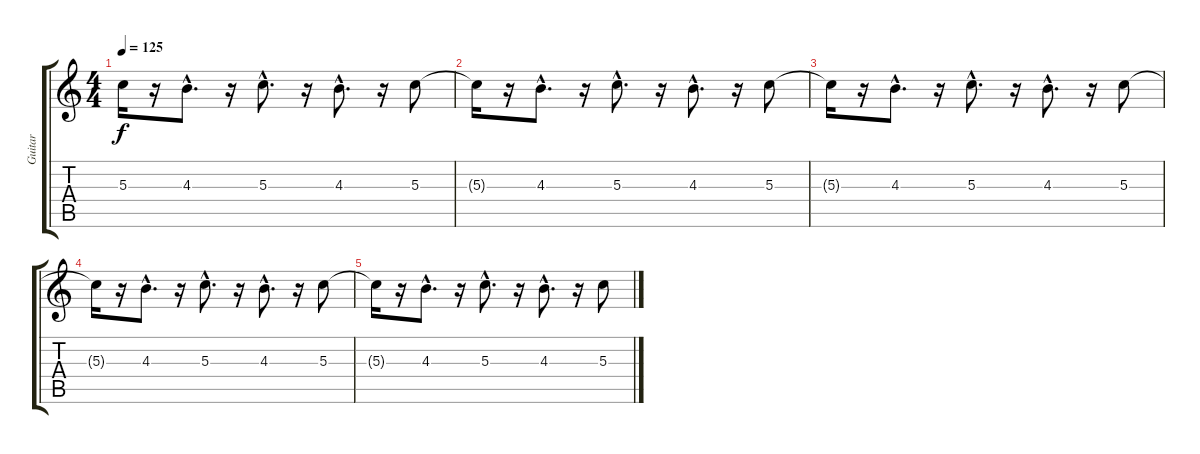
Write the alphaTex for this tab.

\track ("Guitar" "Guitar") {instrument distortionguitar}
\staff {score tabs}
\tuning (E4 B3 G3 D3 A2 D2) {hide}
\ts (4 4)
\tempo 125
\clef g2
\ks c
5.3{t}.16{dy f} r.16 4.3{hac}.8{d} r.16 5.3{hac}.8{d} r.16 4.3{hac}.8{d} r.16 5.3.8 |
5.3{t}.16 r.16 4.3{hac}.8{d} r.16 5.3{hac}.8{d} r.16 4.3{hac}.8{d} r.16 5.3.8 |
5.3{t}.16 r.16 4.3{hac}.8{d} r.16 5.3{hac}.8{d} r.16 4.3{hac}.8{d} r.16 5.3.8 |
5.3{t}.16 r.16 4.3{hac}.8{d} r.16 5.3{hac}.8{d} r.16 4.3{hac}.8{d} r.16 5.3.8 |
5.3{t}.16 r.16 4.3{hac}.8{d} r.16 5.3{hac}.8{d} r.16 4.3{hac}.8{d} r.16 5.3.8
